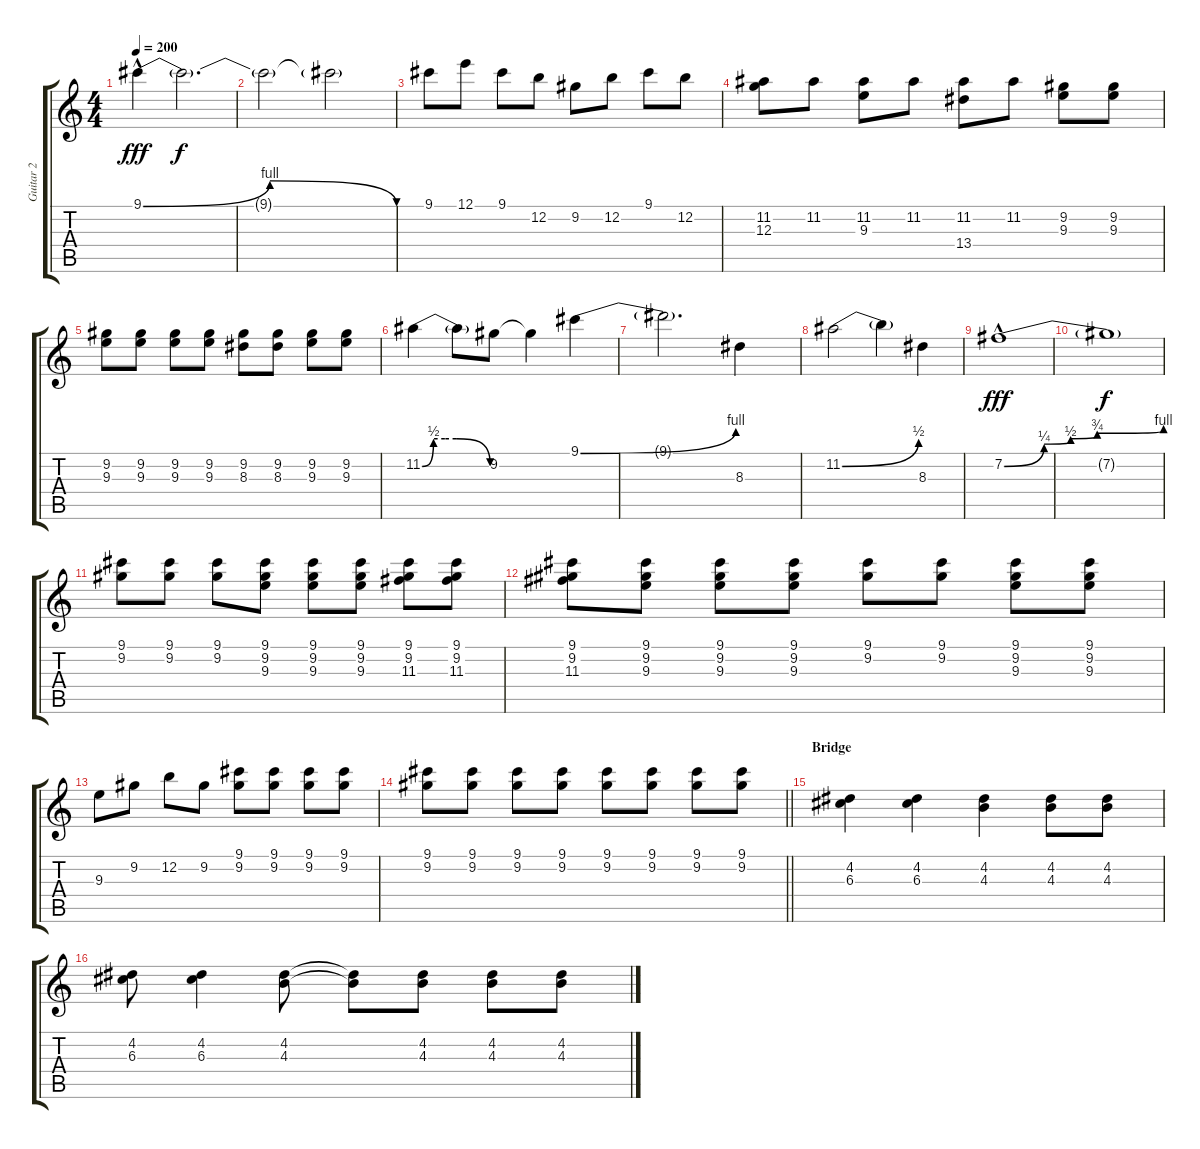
\track ("Guitar 2" "Guitar 2") {instrument distortionguitar}
\staff {score tabs}
\tuning (E4 B3 G3 D3 A2 E2) {hide}
\ts (4 4)
\tempo 200
\clef g2
\ks c
9.1{be (bendrelease 0 0 15 4 45 4 60 0) hac}.4{dy fff} 9.1{t}.2{d dy f} |
9.1{t}.2 9.1{t}.2 |
9.1.8 12.1.8 9.1.8 12.2.8 9.2.8 12.2.8 9.1.8 12.2.8 |
(11.2 12.3).8 11.2.8 (11.2 9.3).8 11.2.8 (11.2 13.4).8 11.2.8 (9.2 9.3).8 (9.2 9.3).8 |
(9.2 9.3).8 (9.2 9.3).8 (9.2 9.3).8 (9.2 9.3).8 (9.2 8.3).8 (9.2 8.3).8 (9.2 9.3).8 (9.2 9.3).8 |
11.2{be (custom 0 0 10 2 20 2 30 2 60 0)}.4 11.2{t}.8 9.2.8 9.2{t}.4 9.1{be (bend 0 0 60 4)}.4 |
9.1{t}.2{d} 8.3.4 |
11.2{be (bend 0 0 60 2)}.2 11.2{t}.4 8.3.4 |
7.2{be (custom 0 0 15 1 25 2 35 3 60 4) hac}.1{dy fff} |
7.2{t}.1{dy f} |
(9.1 9.2).8 (9.1 9.2).8 (9.1 9.2).8 (9.1 9.2 9.3).8 (9.1 9.2 9.3).8 (9.1 9.2 9.3).8 (9.1 9.2 11.3).8 (9.1 9.2 11.3).8 |
(9.1 9.2 11.3).8 (9.1 9.2 9.3).8 (9.1 9.2 9.3).8 (9.1 9.2 9.3).8 (9.1 9.2).8 (9.1 9.2).8 (9.1 9.2 9.3).8 (9.1 9.2 9.3).8 |
9.3.8 9.2.8 12.2.8 9.2.8 (9.1 9.2).8 (9.1 9.2).8 (9.1 9.2).8 (9.1 9.2).8 |
\barLineRight lightlight
(9.1 9.2).8 (9.1 9.2).8 (9.1 9.2).8 (9.1 9.2).8 (9.1 9.2).8 (9.1 9.2).8 (9.1 9.2).8 (9.1 9.2).8 |
\section ("" "Bridge")
(4.2 6.3).4 (4.2 6.3).4 (4.2 4.3).4 (4.2 4.3).8 (4.2 4.3).8 |
(4.2 6.3).8 (4.2 6.3).4 (4.2 4.3).8 (4.2{t} 4.3{t}).8 (4.2 4.3).8 (4.2 4.3).8 (4.2 4.3).8
